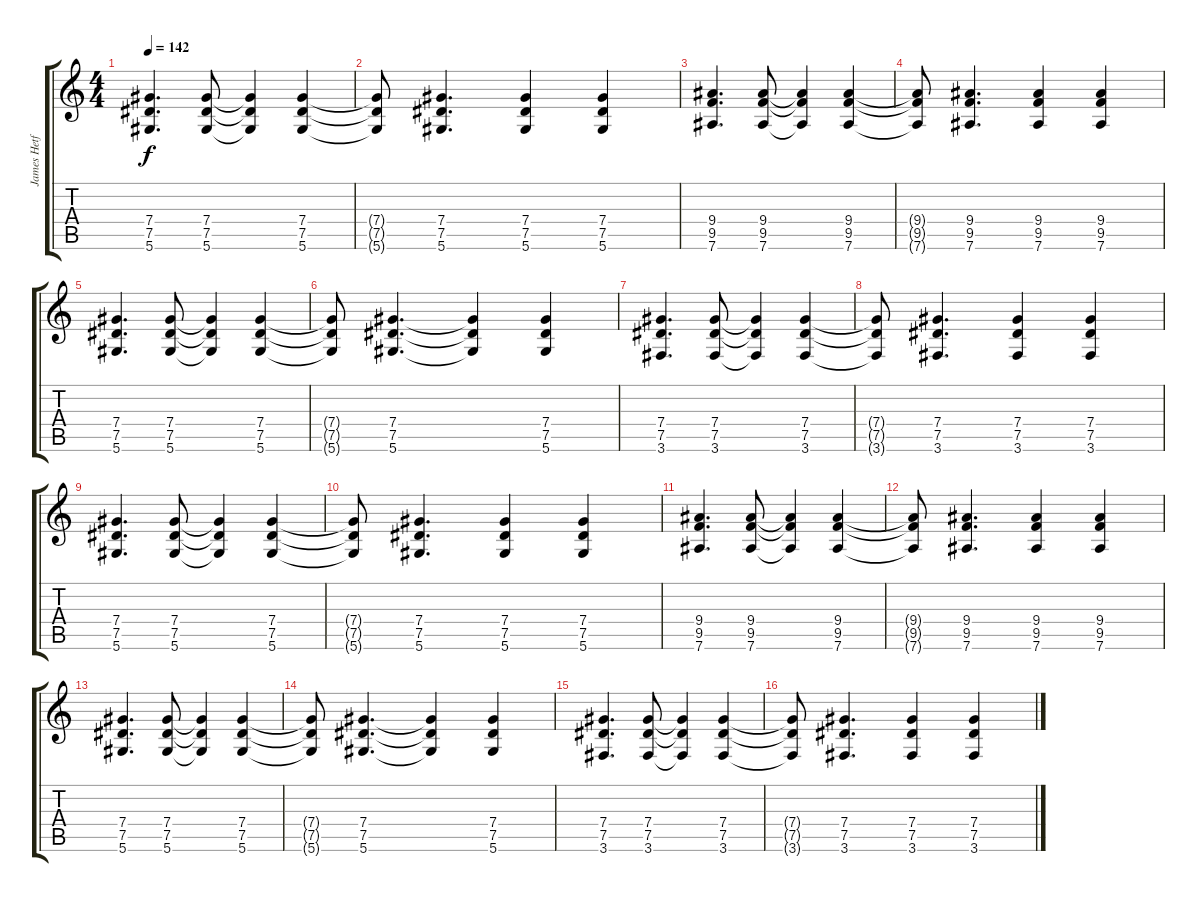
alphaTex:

\track ("James Hetfield (Distortion Guitar)" "James Hetf") {instrument distortionguitar}
\staff {score tabs}
\tuning (Eb4 Bb3 Gb3 Db3 Ab2 Eb2) {hide}
\ts (4 4)
\tempo 142
\clef g2
\ks c
(7.4 7.5 5.6).4{d dy f} (7.4 7.5 5.6).8 (7.4{t} 7.5{t} 5.6{t}).4 (7.4 7.5 5.6).4 |
(7.4{t} 7.5{t} 5.6{t}).8 (7.4 7.5 5.6).4{d} (7.4 7.5 5.6).4 (7.4 7.5 5.6).4 |
(9.4 9.5 7.6).4{d} (9.4 9.5 7.6).8 (9.4{t} 9.5{t} 7.6{t}).4 (9.4 9.5 7.6).4 |
(9.4{t} 9.5{t} 7.6{t}).8 (9.4 9.5 7.6).4{d} (9.4 9.5 7.6).4 (9.4 9.5 7.6).4 |
(7.4 7.5 5.6).4{d} (7.4 7.5 5.6).8 (7.4{t} 7.5{t} 5.6{t}).4 (7.4 7.5 5.6).4 |
(7.4{t} 7.5{t} 5.6{t}).8 (7.4 7.5 5.6).4{d} (7.4{t} 7.5{t} 5.6{t}).4 (7.4 7.5 5.6).4 |
(7.4 7.5 3.6).4{d} (7.4 7.5 3.6).8 (7.4{t} 7.5{t} 3.6{t}).4 (7.4 7.5 3.6).4 |
(7.4{t} 7.5{t} 3.6{t}).8 (7.4 7.5 3.6).4{d} (7.4 7.5 3.6).4 (7.4 7.5 3.6).4 |
(7.4 7.5 5.6).4{d} (7.4 7.5 5.6).8 (7.4{t} 7.5{t} 5.6{t}).4 (7.4 7.5 5.6).4 |
(7.4{t} 7.5{t} 5.6{t}).8 (7.4 7.5 5.6).4{d} (7.4 7.5 5.6).4 (7.4 7.5 5.6).4 |
(9.4 9.5 7.6).4{d} (9.4 9.5 7.6).8 (9.4{t} 9.5{t} 7.6{t}).4 (9.4 9.5 7.6).4 |
(9.4{t} 9.5{t} 7.6{t}).8 (9.4 9.5 7.6).4{d} (9.4 9.5 7.6).4 (9.4 9.5 7.6).4 |
(7.4 7.5 5.6).4{d} (7.4 7.5 5.6).8 (7.4{t} 7.5{t} 5.6{t}).4 (7.4 7.5 5.6).4 |
(7.4{t} 7.5{t} 5.6{t}).8 (7.4 7.5 5.6).4{d} (7.4{t} 7.5{t} 5.6{t}).4 (7.4 7.5 5.6).4 |
(7.4 7.5 3.6).4{d} (7.4 7.5 3.6).8 (7.4{t} 7.5{t} 3.6{t}).4 (7.4 7.5 3.6).4 |
(7.4{t} 7.5{t} 3.6{t}).8 (7.4 7.5 3.6).4{d} (7.4 7.5 3.6).4 (7.4 7.5 3.6).4
